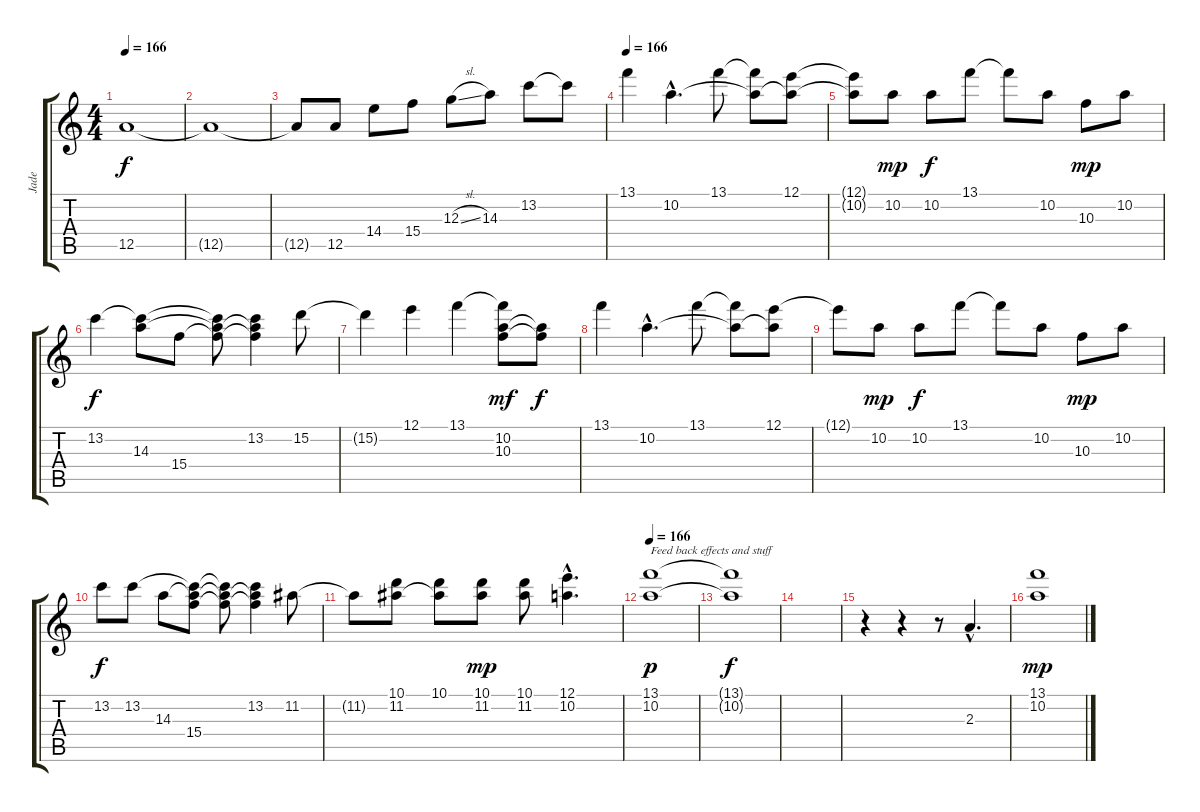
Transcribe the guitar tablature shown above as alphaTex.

\track ("Jade" "Jade") {instrument distortionguitar}
\staff {score tabs}
\tuning (E4 B3 G3 D3 A2 E2) {hide}
\ts (4 4)
\tempo 166
\clef g2
\ks c
12.5{t}.1{dy f} |
12.5{t}.1 |
12.5{t}.8 12.5.8 14.4.8 15.4.8 12.3{sl}.8 14.3.8 13.2.8 13.2{t}.8 |
\tempo 166
13.1.4 10.2{hac}.4{d} 13.1.8 (13.1{t} 10.2{t}).8 (12.1 10.2{t}).8 |
(12.1{t} 10.2{t}).8 10.2.8{dy mp} 10.2.8{dy f} 13.1.8 13.1{t}.8 10.2.8 10.3.8{dy mp} 10.2.8 |
13.2.4{dy f} (13.2{t} 14.3).8 15.4.8 (13.2{t} 14.3{t} 15.4{t}).8 (13.2 14.3{t} 15.4{t}).4 15.2.8 |
15.2{t}.4 12.1.4 13.1.4 (13.1{t} 10.2 10.3).8{dy mf} (10.2{t} 10.3{t}).8{dy f} |
13.1.4 10.2{hac}.4{d} 13.1.8 (13.1{t} 10.2{t}).8 (12.1 10.2{t}).8 |
12.1{t}.8 10.2.8{dy mp} 10.2.8{dy f} 13.1.8 13.1{t}.8 10.2.8 10.3.8{dy mp} 10.2.8 |
13.2.8{dy f} 13.2.8 14.3.8 (13.2{t} 14.3{t} 15.4).8 (13.2{t} 14.3{t} 15.4{t}).8 (13.2 14.3{t} 15.4{t}).4 11.2.8 |
11.2{t}.8 (10.1 11.2).8 (10.1 11.2{t}).8 (10.1 11.2).8{dy mp} (10.1 11.2).8 (12.1{hac} 10.2{hac}).4{d} |
\tempo 168
\tempo 166
(13.1 10.2).1{txt "Feed back effects and stuff" dy p volume 3} |
(13.1{t} 10.2{t}).1{dy f} |
|
r.4 r.4 r.8 2.3{hac}.4{d} |
(13.1 10.2).1{dy mp volume 3}
